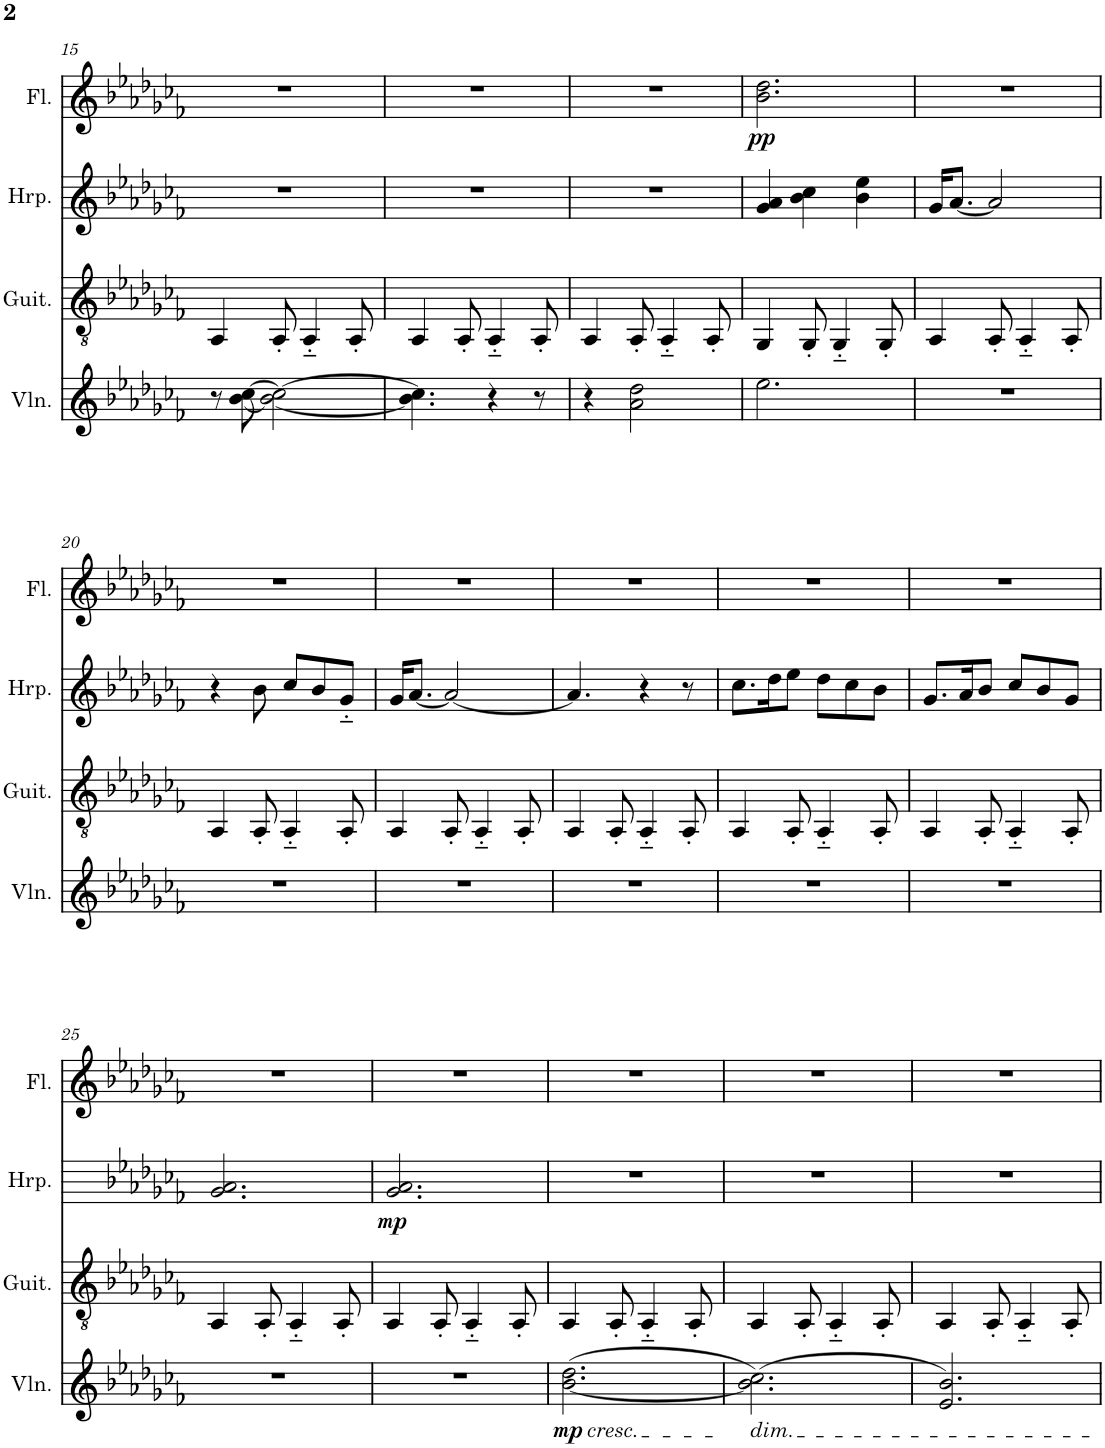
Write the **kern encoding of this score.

**kern	**dynam	**kern	**kern	**dynam	**kern	**dynam
*part4	*part4	*part3	*part2	*part2	*part1	*part1
*staff4	*staff4	*staff3	*staff2	*staff2	*staff1	*staff1
*I"Violin	*	*I"Classical Guitar	*I"Harp	*	*I"Flute	*
*I'Vln.	*	*I'Guit.	*I'Hrp.	*	*I'Fl.	*
!!LO:PB:g=z
*clefG2	*	*clefGv2	*clefG2	*	*clefG2	*
*k[b-e-a-d-g-c-f-]	*	*k[b-e-a-d-g-c-f-]	*k[b-e-a-d-g-c-f-]	*	*k[b-e-a-d-g-c-f-]	*
*M6/8	*	*M6/8	*M6/8	*	*M6/8	*
=15	=15	=15	=15	=15	=15	=15
8r	.	4AA-/	2.r	.	2.r	.
[8b-\ [8cc-\	.	.	.	.	.	.
2b-\_ 2cc-\_	.	8AA-'/	.	.	.	.
.	.	4AA-/	.	.	.	.
.	.	8AA-'/	.	.	.	.
=16	=16	=16	=16	=16	=16	=16
4.b-\] 4.cc-\]	.	4AA-/	2.r	.	2.r	.
.	.	8AA-'/	.	.	.	.
4r	.	4AA-/	.	.	.	.
8r	.	8AA-'/	.	.	.	.
=17	=17	=17	=17	=17	=17	=17
4r	.	4AA-/	2.r	.	2.r	.
2a-\ 2dd-\	.	8AA-'/	.	.	.	.
.	.	4AA-/	.	.	.	.
.	.	8AA-'/	.	.	.	.
=18	=18	=18	=18	=18	=18	=18
!	!	!	!	!	!	!LO:DY:b
2.ee-\	.	4GG-/	4g-/ 4a-/	.	2.b-\ 2.dd-\	pp
.	.	8GG-'/	4b-\ 4cc-\	.	.	.
.	.	4GG-/	.	.	.	.
.	.	.	4b-\ 4ee-\	.	.	.
.	.	8GG-'/	.	.	.	.
=19	=19	=19	=19	=19	=19	=19
2.r	.	4AA-/	16g-/KL	.	2.r	.
.	.	.	[8.a-/J	.	.	.
.	.	8AA-'/	2a-/]	.	.	.
.	.	4AA-/	.	.	.	.
.	.	8AA-'/	.	.	.	.
!!LO:LB:g=z
=20	=20	=20	=20	=20	=20	=20
2.r	.	4AA-/	4r	.	2.r	.
.	.	8AA-'/	8b-\	.	.	.
.	.	4AA-/	8cc-/L	.	.	.
.	.	.	8b-/	.	.	.
.	.	8AA-'/	8g-/J	.	.	.
=21	=21	=21	=21	=21	=21	=21
2.r	.	4AA-/	16g-/KL	.	2.r	.
.	.	.	[8.a-/J	.	.	.
.	.	8AA-'/	2a-/_	.	.	.
.	.	4AA-/	.	.	.	.
.	.	8AA-'/	.	.	.	.
=22	=22	=22	=22	=22	=22	=22
2.r	.	4AA-/	4.a-/]	.	2.r	.
.	.	8AA-'/	.	.	.	.
.	.	4AA-/	4r	.	.	.
.	.	8AA-'/	8r	.	.	.
=23	=23	=23	=23	=23	=23	=23
2.r	.	4AA-/	8.cc-\L	.	2.r	.
.	.	.	16dd-\K	.	.	.
.	.	8AA-'/	8ee-\J	.	.	.
.	.	4AA-/	8dd-\L	.	.	.
.	.	.	8cc-\	.	.	.
.	.	8AA-'/	8b-\J	.	.	.
=24	=24	=24	=24	=24	=24	=24
2.r	.	4AA-/	8.g-/L	.	2.r	.
.	.	.	16a-/K	.	.	.
.	.	8AA-'/	8b-/J	.	.	.
.	.	4AA-/	8cc-/L	.	.	.
.	.	.	8b-/	.	.	.
.	.	8AA-'/	8g-/J	.	.	.
!!LO:LB:g=z
=25	=25	=25	=25	=25	=25	=25
2.r	.	4AA-/	2.g-/ 2.a-/	.	2.r	.
.	.	8AA-'/	.	.	.	.
.	.	4AA-/	.	.	.	.
.	.	8AA-'/	.	.	.	.
=26	=26	=26	=26	=26	=26	=26
!	!	!	!	!LO:DY:b	!	!
2.r	.	4AA-/	2.g-/ 2.a-/	mp	2.r	.
.	.	8AA-'/	.	.	.	.
.	.	4AA-/	.	.	.	.
.	.	8AA-'/	.	.	.	.
=27	=27	=27	=27	=27	=27	=27
!LO:TX:b:i:t=cresc.	!	!	!	!	!	!
!	!LO:DY:b	!	!	!	!	!
([2.b-\ 2.dd-\	mp	4AA-/	2.r	.	2.r	.
.	.	8AA-'/	.	.	.	.
.	.	4AA-/	.	.	.	.
.	.	8AA-'/	.	.	.	.
=28	=28	=28	=28	=28	=28	=28
!LO:TX:b:i:t=dim.	!	!	!	!	!	!
(2.b-\] 2.cc-\)	.	4AA-/	2.r	.	2.r	.
.	.	8AA-'/	.	.	.	.
.	.	4AA-/	.	.	.	.
.	.	8AA-'/	.	.	.	.
=29	=29	=29	=29	=29	=29	=29
2.e-/ 2.b-/)	.	4AA-/	2.r	.	2.r	.
.	.	8AA-'/	.	.	.	.
.	.	4AA-/	.	.	.	.
.	.	8AA-'/	.	.	.	.
=	=	=	=	=	=	=
*-	*-	*-	*-	*-	*-	*-
